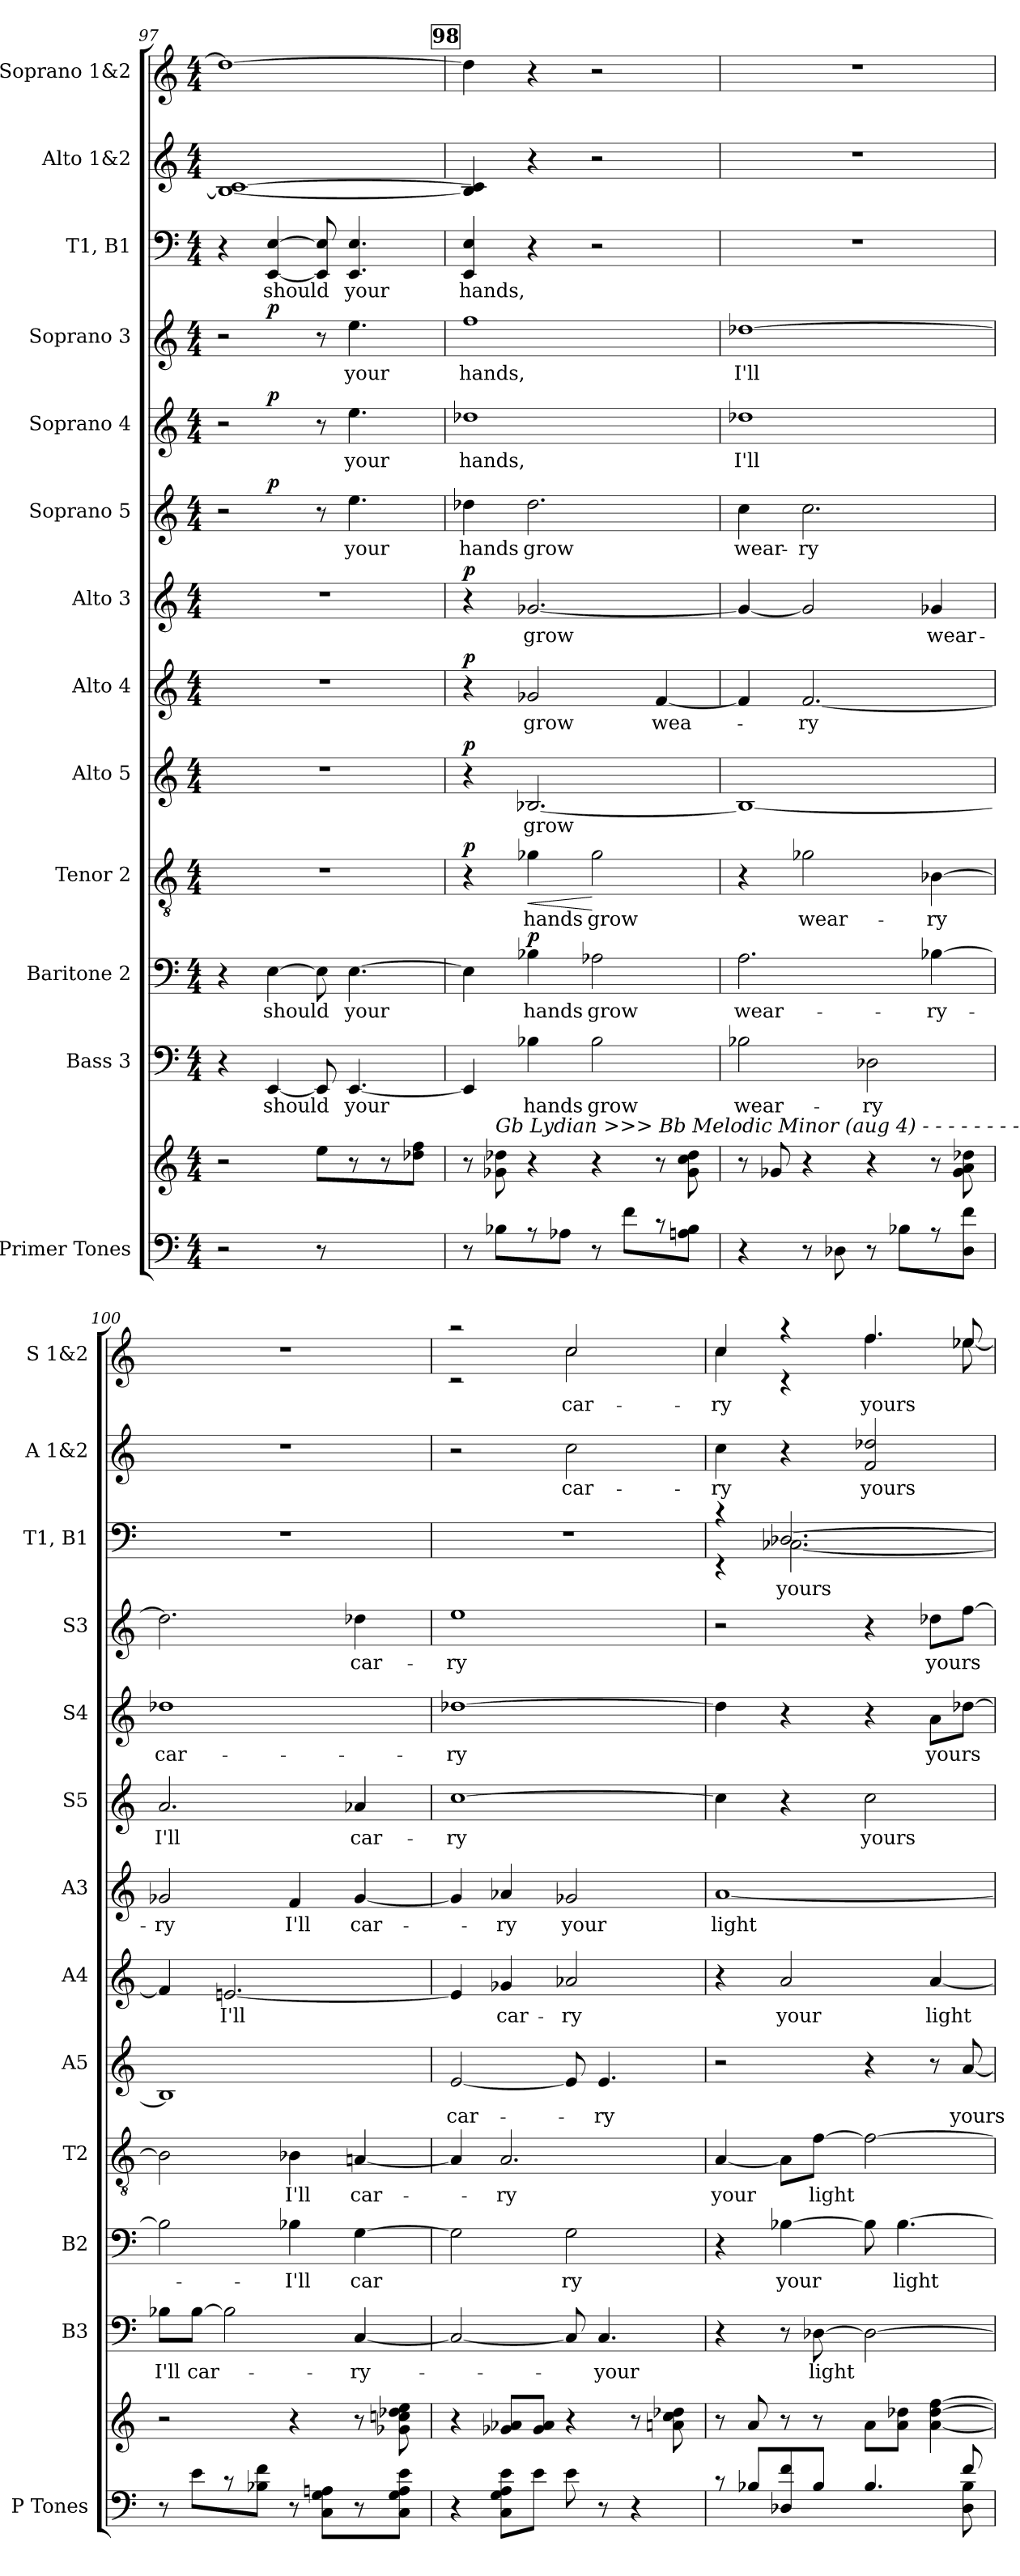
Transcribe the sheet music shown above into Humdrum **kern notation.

**kern	**kern	**kern	**text	**kern	**text	**dynam	**kern	**text	**dynam	**kern	**text	**dynam	**kern	**text	**dynam	**kern	**text	**dynam	**kern	**text	**dynam	**kern	**text	**dynam	**kern	**text	**dynam	**kern	**text	**kern	**text	**kern	**text
*part13	*part13	*part12	*part12	*part11	*part11	*part11	*part10	*part10	*part10	*part9	*part9	*part9	*part8	*part8	*part8	*part7	*part7	*part7	*part6	*part6	*part6	*part5	*part5	*part5	*part4	*part4	*part4	*part3	*part3	*part2	*part2	*part1	*part1
*staff14	*staff13	*staff12	*staff12	*staff11	*staff11	*staff11	*staff10	*staff10	*staff10	*staff9	*staff9	*staff9	*staff8	*staff8	*staff8	*staff7	*staff7	*staff7	*staff6	*staff6	*staff6	*staff5	*staff5	*staff5	*staff4	*staff4	*staff4	*staff3	*staff3	*staff2	*staff2	*staff1	*staff1
*I"Primer Tones	*	*I"Bass 3	*	*I"Baritone 2	*	*	*I"Tenor 2	*	*	*I"Alto 5	*	*	*I"Alto 4	*	*	*I"Alto 3	*	*	*I"Soprano 5	*	*	*I"Soprano 4	*	*	*I"Soprano 3	*	*	*I"T1, B1	*	*I"Alto 1&2	*	*I"Soprano 1&2	*
*I'P Tones	*	*I'B3	*	*I'B2	*	*	*I'T2	*	*	*I'A5	*	*	*I'A4	*	*	*I'A3	*	*	*I'S5	*	*	*I'S4	*	*	*I'S3	*	*	*I'T1, B1	*	*I'A 1&2	*	*I'S 1&2	*
!!LO:PB:g=z
*	*stria5	*stria5	*	*stria5	*	*	*stria5	*	*	*stria5	*	*	*stria5	*	*	*stria5	*	*	*stria5	*	*	*stria5	*	*	*stria5	*	*	*	*	*	*	*	*
*clefF4	*clefG2	*clefF4	*	*clefF4	*	*	*clefGv2	*	*	*clefG2	*	*	*clefG2	*	*	*clefG2	*	*	*clefG2	*	*	*clefG2	*	*	*clefG2	*	*	*clefF4	*	*clefG2	*	*clefG2	*
*k[]	*k[]	*k[]	*	*k[]	*	*	*k[]	*	*	*k[]	*	*	*k[]	*	*	*k[]	*	*	*k[]	*	*	*k[]	*	*	*k[]	*	*	*k[]	*	*k[]	*	*k[]	*
*M4/4	*M4/4	*M4/4	*	*M4/4	*	*	*M4/4	*	*	*M4/4	*	*	*M4/4	*	*	*M4/4	*	*	*M4/4	*	*	*M4/4	*	*	*M4/4	*	*	*M4/4	*	*M4/4	*	*M4/4	*
=97	=97	=97	=97	=97	=97	=97	=97	=97	=97	=97	=97	=97	=97	=97	=97	=97	=97	=97	=97	=97	=97	=97	=97	=97	=97	=97	=97	=97	=97	=97	=97	=97	=97
*	*	*	*	*	*	*	*	*	*	*	*	*	*	*	*	*	*	*	*^	*	*	*^	*	*	*^	*	*	*	*	*	*	*	*
2r	2r	4r	.	4r	.	.	1r	.	.	1r	.	.	1r	.	.	1r	.	.	2r	4ryy	.	.	2r	4ryy	.	.	2r	4ryy	.	.	4r	.	1B_ [1c	.	1dd_	.
!	!	!	!LO:LY:b	!	!LO:LY:b	!	!	!	!	!	!	!	!	!	!	!	!	!	!	!	!	!LO:DY:a	!	!	!	!LO:DY:a	!	!	!	!LO:DY:a	!	!LO:LY:b	!	!	!	!
.	.	[4EE/	should	[4E\	should	.	.	.	.	.	.	.	.	.	.	.	.	.	.	2.ryy	.	p	.	2.ryy	.	p	.	2.ryy	.	p	[4EE/ [4E/	should	.	.	.	.
8r	8ee!\L	8EE/]	.	8E\]	.	.	.	.	.	.	.	.	.	.	.	.	.	.	8r	.	.	.	8r	.	.	.	8r	.	.	.	8EE/] 8E/]	.	.	.	.	.
!	!	!	!LO:LY:b	!	!LO:LY:b	!	!	!	!	!	!	!	!	!	!	!	!	!	!	!	!LO:LY:b	!	!	!	!LO:LY:b	!	!	!	!LO:LY:b	!	!	!LO:LY:b	!	!	!	!
4.ryy	8r	[4.EE/	your	[4.E\	your	.	.	.	.	.	.	.	.	.	.	.	.	.	4.ee\	.	your	.	4.ee\	.	your	.	4.ee\	.	your	.	4.EE/ 4.E/	your	.	.	.	.
.	8r	.	.	.	.	.	.	.	.	.	.	.	.	.	.	.	.	.	.	.	.	.	.	.	.	.	.	.	.	.	.	.	.	.	.	.
.	8dd-X!\ 8ff!\J	.	.	.	.	.	.	.	.	.	.	.	.	.	.	.	.	.	.	.	.	.	.	.	.	.	.	.	.	.	.	.	.	.	.	.
*stria5	*	*	*	*	*	*	*	*	*	*	*	*	*	*	*	*	*	*	*	*	*	*	*	*	*	*	*	*	*	*	*	*	*	*	*	*
!!LO:REH:place=s1:a:B:fs=14:t=98
=98	=98	=98	=98	=98	=98	=98	=98	=98	=98	=98	=98	=98	=98	=98	=98	=98	=98	=98	=98	=98	=98	=98	=98	=98	=98	=98	=98	=98	=98	=98	=98	=98	=98	=98	=98	=98
!	!	!	!	!	!	!	!	!	!LO:DY:a	!	!	!LO:DY:a	!	!	!LO:DY:a	!	!	!LO:DY:a	!	!	!LO:LY:b	!	!	!	!LO:LY:b	!	!	!	!LO:LY:b	!	!	!LO:LY:b	!	!	!	!
*	*	*	*	*	*	*	*	*	*	*	*	*	*	*	*	*	*	*	*v	*v	*	*	*	*	*	*	*v	*v	*	*	*	*	*	*	*	*
*	*	*	*	*	*	*	*	*	*	*	*	*	*	*	*	*	*	*	*	*	*	*v	*v	*	*	*	*	*	*	*	*	*	*	*
8r	8r	4EE/]	.	4E\]	.	.	4r	.	p	4r	.	p	4r	.	p	4r	.	p	4dd-X\	hands	.	1dd-X	hands,	.	1ff	hands,	.	4EE/ 4E/	hands,	4B/] 4c/]	.	4dd\]	.
!	!LO:TX:a:i:t=Gb Lydian >>> Bb Melodic Minor (aug 4) - - - - - - - - - - - - - - - - - - - - - - - - - - - - - - - - - - - - - - - - - - - - - - - - - - - - - - - - - - - - - - - - - - - - - - - - - - - - - -	!	!	!	!	!	!	!	!	!	!	!	!	!	!	!	!	!	!	!	!	!	!	!	!	!	!	!	!	!	!	!	!
8B-X!\L	8g-X!\ 8dd-X!\	.	.	.	.	.	.	.	.	.	.	.	.	.	.	.	.	.	.	.	.	.	.	.	.	.	.	.	.	.	.	.	.
!	!	!	!LO:LY:b	!	!LO:LY:b	!LO:DY:a	!	!LO:LY:b	!LO:HP:b	!	!LO:LY:b	!	!	!LO:LY:b	!	!	!LO:LY:b	!	!	!LO:LY:b	!	!	!	!	!	!	!	!	!	!	!	!	!
8r	4r	4B-X\	hands	4B-X\	hands	p	4g-X\	hands	<	[2.B-X/	grow	.	2g-X/	grow	.	[2.g-X/	grow	.	2.dd-\	grow	.	.	.	.	.	.	.	4r	.	4r	.	4r	.
8A-X!\J	.	.	.	.	.	.	.	.	.	.	.	.	.	.	.	.	.	.	.	.	.	.	.	.	.	.	.	.	.	.	.	.	.
!	!	!	!LO:LY:b	!	!LO:LY:b	!	!	!LO:LY:b	!	!	!	!	!	!	!	!	!	!	!	!	!	!	!	!	!	!	!	!	!	!	!	!	!
8r	4r	2B-\	grow	2A-X\	grow	.	2g-\	grow	[	.	.	.	.	.	.	.	.	.	.	.	.	.	.	.	.	.	.	2r	.	2r	.	2r	.
8f!\L	.	.	.	.	.	.	.	.	.	.	.	.	.	.	.	.	.	.	.	.	.	.	.	.	.	.	.	.	.	.	.	.	.
!	!	!	!	!	!	!	!	!	!	!	!	!	!	!LO:LY:b	!	!	!	!	!	!	!	!	!	!	!	!	!	!	!	!	!	!	!
8r	8r	.	.	.	.	.	.	.	.	.	.	.	[4f/	wea-	.	.	.	.	.	.	.	.	.	.	.	.	.	.	.	.	.	.	.
8An!\ 8B-!\J	8g-!\ 8cc!\ 8dd-!\	.	.	.	.	.	.	.	.	.	.	.	.	.	.	.	.	.	.	.	.	.	.	.	.	.	.	.	.	.	.	.	.
=99	=99	=99	=99	=99	=99	=99	=99	=99	=99	=99	=99	=99	=99	=99	=99	=99	=99	=99	=99	=99	=99	=99	=99	=99	=99	=99	=99	=99	=99	=99	=99	=99	=99
!	!	!	!LO:LY:b	!	!LO:LY:b	!	!	!	!	!	!	!	!	!	!	!	!	!	!	!LO:LY:b	!	!	!LO:LY:b	!	!	!LO:LY:b	!	!	!	!	!	!	!
4r	8r	2B-X\	wear-	2.A\	wear-	.	4r	.	.	1B-_	.	.	4f/]	.	.	4g-/_	.	.	4cc\	wear-	.	1dd-X	I'll	.	[1dd-X	I'll	.	1r	.	1r	.	1r	.
.	8g-X!/	.	.	.	.	.	.	.	.	.	.	.	.	.	.	.	.	.	.	.	.	.	.	.	.	.	.	.	.	.	.	.	.
!	!	!	!	!	!	!	!	!LO:LY:b	!	!	!	!	!	!LO:LY:b	!	!	!	!	!	!LO:LY:b	!	!	!	!	!	!	!	!	!	!	!	!	!
8r	4r	.	.	.	.	.	2g-X\	wear-	.	.	.	.	[2.f/	-ry	.	2g-/]	.	.	2.cc\	-ry	.	.	.	.	.	.	.	.	.	.	.	.	.
8D-X!\	.	.	.	.	.	.	.	.	.	.	.	.	.	.	.	.	.	.	.	.	.	.	.	.	.	.	.	.	.	.	.	.	.
!	!	!	!LO:LY:b	!	!	!	!	!	!	!	!	!	!	!	!	!	!	!	!	!	!	!	!	!	!	!	!	!	!	!	!	!	!
8r	4r	2D-X\	-ry	.	.	.	.	.	.	.	.	.	.	.	.	.	.	.	.	.	.	.	.	.	.	.	.	.	.	.	.	.	.
8B-X!\L	.	.	.	.	.	.	.	.	.	.	.	.	.	.	.	.	.	.	.	.	.	.	.	.	.	.	.	.	.	.	.	.	.
!	!	!	!	!	!LO:LY:b	!	!	!LO:LY:b	!	!	!	!	!	!	!	!	!LO:LY:b	!	!	!	!	!	!	!	!	!	!	!	!	!	!	!	!
8r	8r	.	.	[4B-X\	-ry-	.	[4B-X\	-ry	.	.	.	.	.	.	.	4g-X/	wear-	.	.	.	.	.	.	.	.	.	.	.	.	.	.	.	.
8D-!\ 8f!\J	8g-!\ 8a!\ 8dd-X!\	.	.	.	.	.	.	.	.	.	.	.	.	.	.	.	.	.	.	.	.	.	.	.	.	.	.	.	.	.	.	.	.
=100	=100	=100	=100	=100	=100	=100	=100	=100	=100	=100	=100	=100	=100	=100	=100	=100	=100	=100	=100	=100	=100	=100	=100	=100	=100	=100	=100	=100	=100	=100	=100	=100	=100
!	!	!	!LO:LY:b	!	!	!	!	!	!	!	!	!	!	!	!	!	!LO:LY:b	!	!	!LO:LY:b	!	!	!LO:LY:b	!	!	!	!	!	!	!	!	!	!
8r	2r	8B-X\L	I'll	2B-\]	.	.	2B-\]	.	.	1B-]	.	.	4f/]	.	.	2g-X/	-ry	.	2.a/	I'll	.	1dd-X	car-	.	2.dd-\]	.	.	1r	.	1r	.	1r	.
!	!	!	!LO:LY:b	!	!	!	!	!	!	!	!	!	!	!	!	!	!	!	!	!	!	!	!	!	!	!	!	!	!	!	!	!	!
8e!\L	.	[8B-\J	car-	.	.	.	.	.	.	.	.	.	.	.	.	.	.	.	.	.	.	.	.	.	.	.	.	.	.	.	.	.	.
!	!	!	!	!	!	!	!	!	!	!	!	!	!	!LO:LY:b	!	!	!	!	!	!	!	!	!	!	!	!	!	!	!	!	!	!	!
8r	.	2B-\]	.	.	.	.	.	.	.	.	.	.	[2.eni/	I'll	.	.	.	.	.	.	.	.	.	.	.	.	.	.	.	.	.	.	.
8B-X!\ 8f!\J	.	.	.	.	.	.	.	.	.	.	.	.	.	.	.	.	.	.	.	.	.	.	.	.	.	.	.	.	.	.	.	.	.
!	!	!	!	!	!LO:LY:b	!	!	!LO:LY:b	!	!	!	!	!	!	!	!	!LO:LY:b	!	!	!	!	!	!	!	!	!	!	!	!	!	!	!	!
8r	4r	.	.	4B-X\	-I'll	.	4B-X\	I'll	.	.	.	.	.	.	.	4f/	I'll	.	.	.	.	.	.	.	.	.	.	.	.	.	.	.	.
8C!\ 8G!\ 8Ani!\L	.	.	.	.	.	.	.	.	.	.	.	.	.	.	.	.	.	.	.	.	.	.	.	.	.	.	.	.	.	.	.	.	.
!	!	!	!LO:LY:b	!	!LO:LY:b	!	!	!LO:LY:b	!	!	!	!	!	!	!	!	!LO:LY:b	!	!	!LO:LY:b	!	!	!	!	!	!LO:LY:b	!	!	!	!	!	!	!
8r	8r	[4C/	-ry-	[4G\	car	.	[4Ani/	car-	.	.	.	.	.	.	.	[4g-/	car-	.	4a-X/	car-	.	.	.	.	4dd-X\	car-	.	.	.	.	.	.	.
8C!\ 8G!\ 8A!\ 8e!\J	8g-X!\ 8ccni!\ 8dd-X!\ 8ee!\	.	.	.	.	.	.	.	.	.	.	.	.	.	.	.	.	.	.	.	.	.	.	.	.	.	.	.	.	.	.	.	.
=101	=101	=101	=101	=101	=101	=101	=101	=101	=101	=101	=101	=101	=101	=101	=101	=101	=101	=101	=101	=101	=101	=101	=101	=101	=101	=101	=101	=101	=101	=101	=101	=101	=101
!	!	!	!	!	!	!	!	!	!	!	!LO:LY:b	!	!	!	!	!	!	!	!	!LO:LY:b	!	!	!LO:LY:b	!	!	!LO:LY:b	!	!	!	!	!	!	!
*	*	*	*	*	*	*	*	*	*	*	*	*	*	*	*	*	*	*	*	*	*	*	*	*	*	*	*	*	*	*	*	*^	*
4r	4r	2C/_	.	2G\]	.	.	4A/]	.	.	[2e/	car-	.	4e/]	.	.	4g-/]	.	.	[1cc	-ry	.	[1dd-X	-ry	.	1ee	-ry	.	1r	.	2r	.	2raa	2rc	.
!	!	!	!	!	!	!	!	!LO:LY:b	!	!	!	!	!	!LO:LY:b	!	!	!LO:LY:b	!	!	!	!	!	!	!	!	!	!	!	!	!	!	!	!	!
8C!\ 8G!\ 8A!\ 8e!\L	8g-X!/ 8a-X!/L	.	.	.	.	.	2.A/	-ry	.	.	.	.	4g-X/	car-	.	4a-/	-ry	.	.	.	.	.	.	.	.	.	.	.	.	.	.	.	.	.
8e!\J	8g-!/ 8a-!/J	.	.	.	.	.	.	.	.	.	.	.	.	.	.	.	.	.	.	.	.	.	.	.	.	.	.	.	.	.	.	.	.	.
!	!	!	!	!	!LO:LY:b	!	!	!	!	!	!	!	!	!LO:LY:b	!	!	!LO:LY:b	!	!	!	!	!	!	!	!	!	!	!	!	!	!LO:LY:b	!	!	!LO:LY:b
8e!\	4r	8C/]	.	2G\	ry	.	.	.	.	8e/]	.	.	2a-X/	-ry	.	2g-X/	your	.	.	.	.	.	.	.	.	.	.	.	.	2cc\	car-	2cc/	2cc\	car-
!	!	!	!LO:LY:b	!	!	!	!	!	!	!	!LO:LY:b	!	!	!	!	!	!	!	!	!	!	!	!	!	!	!	!	!	!	!	!	!	!	!
8r	.	4.C/	-your	.	.	.	.	.	.	4.e/	-ry	.	.	.	.	.	.	.	.	.	.	.	.	.	.	.	.	.	.	.	.	.	.	.
4r	8r	.	.	.	.	.	.	.	.	.	.	.	.	.	.	.	.	.	.	.	.	.	.	.	.	.	.	.	.	.	.	.	.	.
.	8an!\ 8cc!\ 8dd-X!\	.	.	.	.	.	.	.	.	.	.	.	.	.	.	.	.	.	.	.	.	.	.	.	.	.	.	.	.	.	.	.	.	.
=102	=102	=102	=102	=102	=102	=102	=102	=102	=102	=102	=102	=102	=102	=102	=102	=102	=102	=102	=102	=102	=102	=102	=102	=102	=102	=102	=102	=102	=102	=102	=102	=102	=102	=102
*^	*	*	*	*	*	*	*	*	*	*	*	*	*	*	*	*	*	*	*	*	*	*	*	*	*	*	*	*	*	*	*	*	*	*
!	!	!	!	!	!	!	!	!	!LO:LY:b	!	!	!	!	!	!	!	!	!LO:LY:b	!	!	!	!	!	!	!	!	!	!	!	!	!	!LO:LY:b	!	!	!LO:LY:b
*	*	*	*	*	*	*	*	*	*	*	*	*	*	*	*	*	*	*	*	*	*	*	*	*	*	*	*	*	*^	*	*	*	*	*	*
8rc	2ryy	8r	4r	.	4r	.	.	[4A/	your	.	2r	.	.	4r	.	.	[1a	light	.	4cc\]	.	.	4dd-\]	.	.	2r	.	.	4rc	4rEE	.	4cc\	-ry	4cc/	4cc\	-ry
8B-X!/L	.	8a!/	.	.	.	.	.	.	.	.	.	.	.	.	.	.	.	.	.	.	.	.	.	.	.	.	.	.	.	.	.	.	.	.	.	.
!	!	!	!	!	!	!LO:LY:b	!	!	!	!	!	!	!	!	!LO:LY:b	!	!	!	!	!	!	!	!	!	!	!	!	!	!	!	!LO:LY:b	!	!	!	!	!
8D-X!/ 8f!/	.	8r	8r	.	[4B-X\	your	.	8A\L]	.	.	.	.	.	2a/	your	.	.	.	.	4r	.	.	4r	.	.	.	.	.	[>2.D-X/	[<2.C-X\	yours	4r	.	4raa	4rc	.
!	!	!	!	!LO:LY:b	!	!	!	!	!LO:LY:b	!	!	!	!	!	!	!	!	!	!	!	!	!	!	!	!	!	!	!	!	!	!	!	!	!	!	!
8B-!/J	.	8r	[8D-X\	light	.	.	.	[8f\J	light	.	.	.	.	.	.	.	.	.	.	.	.	.	.	.	.	.	.	.	.	.	.	.	.	.	.	.
!	!	!	!	!	!	!	!	!	!	!	!	!	!	!	!	!	!	!	!	!	!LO:LY:b	!	!	!	!	!	!	!	!	!	!	!	!LO:LY:b	!	!	!LO:LY:b
4.B-!/	4ryy	8a!\L	2D-\_	.	8B-\]	.	.	2f\_	.	.	4r	.	.	.	.	.	.	.	.	2cc\	yours	.	4r	.	.	4r	.	.	.	.	.	2f/ 2dd-X/	yours	4.ff/	4.ff\	yours
!	!	!	!	!	!	!LO:LY:b	!	!	!	!	!	!	!	!	!	!	!	!	!	!	!	!	!	!	!	!	!	!	!	!	!	!	!	!	!	!
.	.	8a!\ 8dd-X!\J	.	.	[4.B-\	light	.	.	.	.	.	.	.	.	.	.	.	.	.	.	.	.	.	.	.	.	.	.	.	.	.	.	.	.	.	.
!	!	!	!	!	!	!	!	!	!	!	!	!	!	!	!LO:LY:b	!	!	!	!	!	!	!	!	!LO:LY:b	!	!	!LO:LY:b	!	!	!	!	!	!	!	!	!
.	8ryy	[4a!\ [4dd-!\ [4ff!\	.	.	.	.	.	.	.	.	8r	.	.	[4a/	light	.	.	.	.	.	.	.	8a\L	yours	.	8dd-X\L	yours	.	.	.	.	.	.	.	.	.
!	!	!	!	!	!	!	!	!	!	!	!	!LO:LY:b	!	!	!	!	!	!	!	!	!	!	!	!	!	!	!	!	!	!	!	!	!	!	!	!
8f!/	8D-!\ 8B-!\	.	.	.	.	.	.	.	.	.	[8a/	yours	.	.	.	.	.	.	.	.	.	.	[8dd-X\J	.	.	[8ff\J	.	.	.	.	.	.	.	8ee-X/	[<8ee-\	.
*v	*v	*	*	*	*	*	*	*	*	*	*	*	*	*	*	*	*	*	*	*	*	*	*	*	*	*	*	*	*v	*v	*	*	*	*v	*v	*
=	=	=	=	=	=	=	=	=	=	=	=	=	=	=	=	=	=	=	=	=	=	=	=	=	=	=	=	=	=	=	=	=	=
*-	*-	*-	*-	*-	*-	*-	*-	*-	*-	*-	*-	*-	*-	*-	*-	*-	*-	*-	*-	*-	*-	*-	*-	*-	*-	*-	*-	*-	*-	*-	*-	*-	*-
